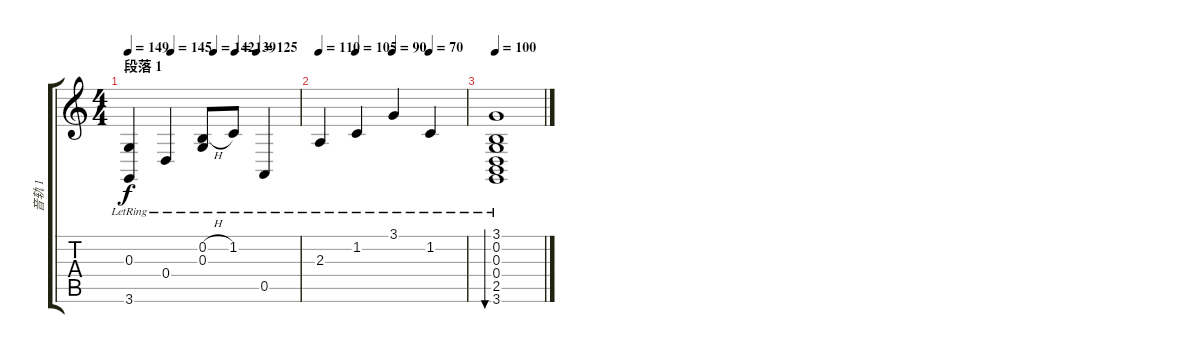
\track ("音轨 1" "音轨 1") {instrument acousticgrandpiano}
\staff {score tabs}
\tuning (E4 B3 G3 D3 A2 E2) {hide}
\ts (4 4)
\section ("" "段落 1")
\tempo 149
\tempo (145 0.25)
\tempo (142 0.5)
\tempo (139 0.625)
\tempo (125 0.75)
\clef g2
\ks c
(0.3{lr} 3.6{lr}).4{dy f} 0.4{lr}.4 (0.2{h lr} 0.3{lr}).8 1.2{lr}.8 0.5{lr}.4 |
\tempo 110
\tempo (105 0.25)
\tempo (90 0.5)
\tempo (70 0.75)
2.3{lr}.4 1.2{lr}.4 3.1{lr}.4 1.2{lr}.4 |
\tempo 100
(3.1{lr} 0.2{lr} 0.3{lr} 0.4{lr} 2.5{lr} 3.6{lr}).1{bu 480}
